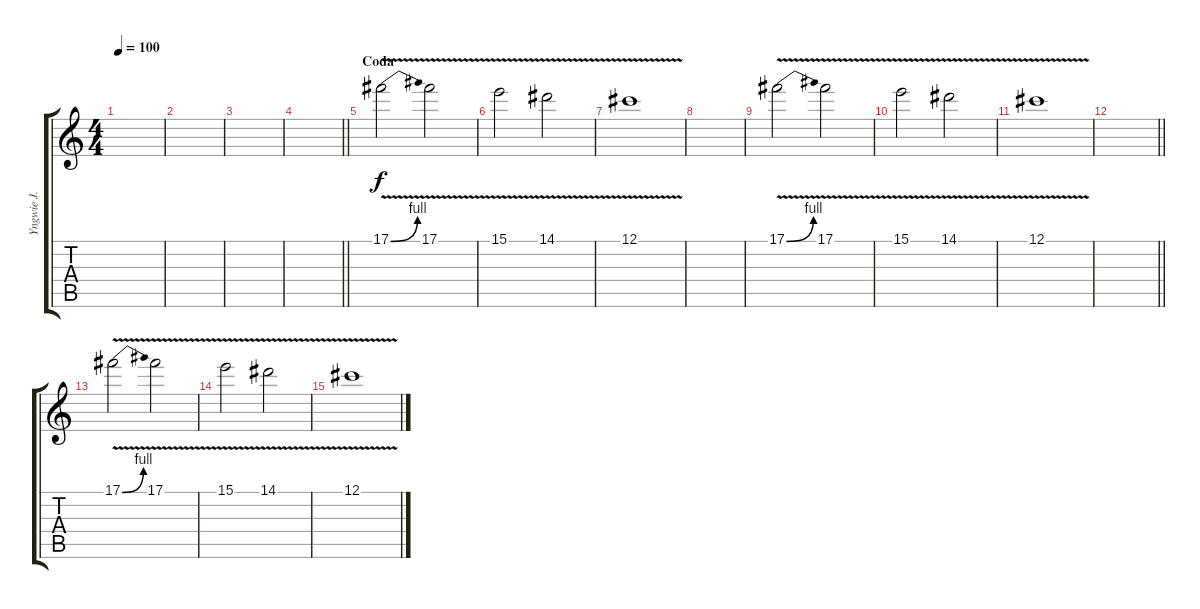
\track ("Yngwie J. Malmsteen" "Yngwie J. ") {instrument overdrivenguitar}
\staff {score tabs}
\tuning (Db4 Ab3 E3 B2 Gb2 Db2) {hide}
\ts (4 4)
\tempo 100
\clef g2
\ks c
|
|
|
\barLineRight lightlight
|
\section ("" "Coda")
17.1{be (bend 0 0 60 4) v}.2 17.1{v}.2 |
15.1{v}.2 14.1{v}.2 |
12.1{v}.1 |
|
17.1{be (bend 0 0 60 4) v}.2 17.1{v}.2 |
15.1{v}.2 14.1{v}.2 |
12.1{v}.1 |
\barLineRight lightlight
|
17.1{be (bend 0 0 60 4) v}.2 17.1{v}.2 |
15.1{v}.2 14.1{v}.2 |
12.1{v}.1
